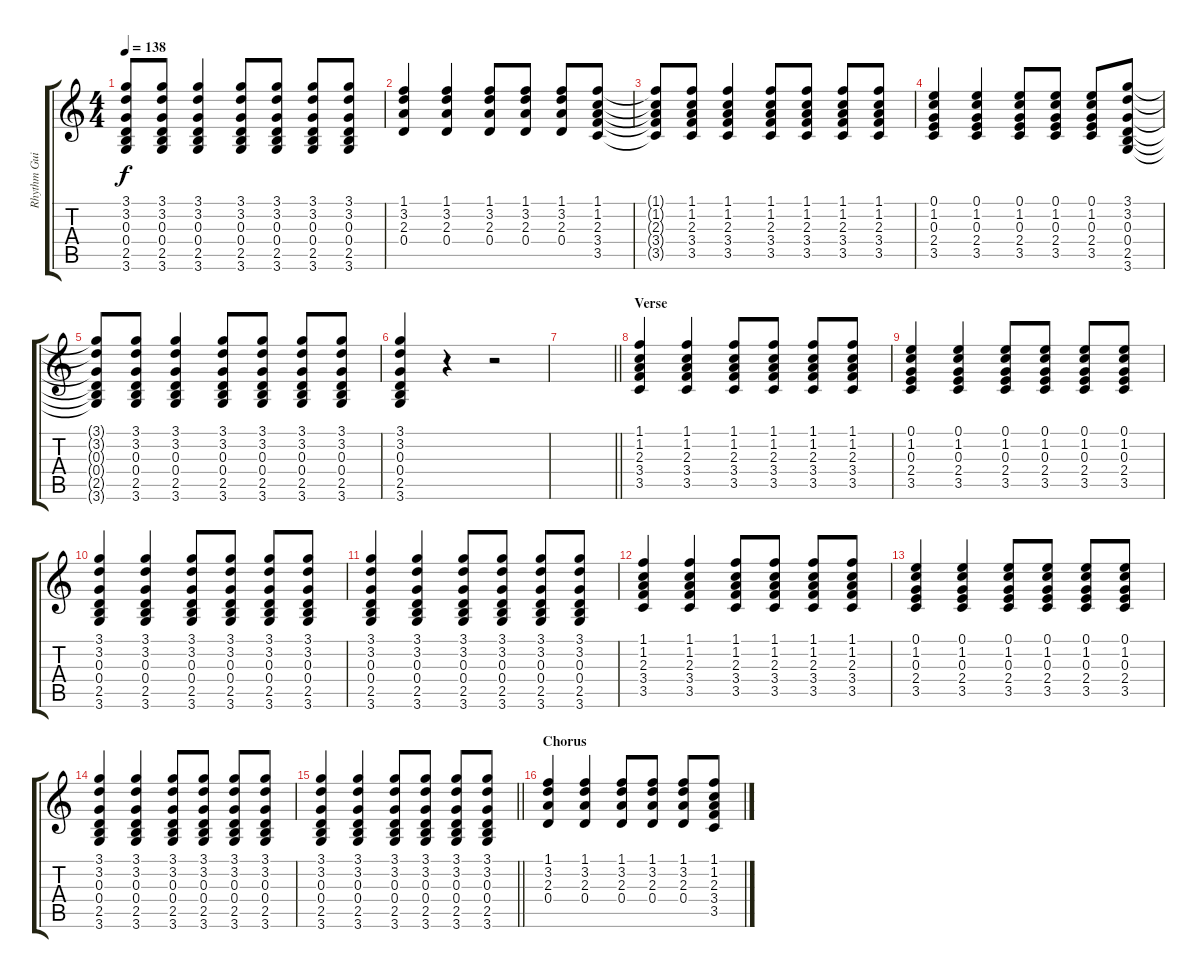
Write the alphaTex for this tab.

\track ("Rhythm Guitar" "Rhythm Gui") {instrument acousticguitarsteel}
\staff {score tabs}
\tuning (E4 B3 G3 D3 A2 E2) {hide}
\ts (4 4)
\tempo 138
\clef g2
\ks c
(3.1{t} 3.2{t} 0.3{t} 0.4{t} 2.5{t} 3.6{t}).8{dy f} (3.1 3.2 0.3 0.4 2.5 3.6).8 (3.1 3.2 0.3 0.4 2.5 3.6).4 (3.1 3.2 0.3 0.4 2.5 3.6).8 (3.1 3.2 0.3 0.4 2.5 3.6).8 (3.1 3.2 0.3 0.4 2.5 3.6).8 (3.1 3.2 0.3 0.4 2.5 3.6).8 |
(1.1 3.2 2.3 0.4).4 (1.1 3.2 2.3 0.4).4 (1.1 3.2 2.3 0.4).8 (1.1 3.2 2.3 0.4).8 (1.1 3.2 2.3 0.4).8 (1.1 1.2 2.3 3.4 3.5).8 |
(1.1{t} 1.2{t} 2.3{t} 3.4{t} 3.5{t}).8 (1.1 1.2 2.3 3.4 3.5).8 (1.1 1.2 2.3 3.4 3.5).4 (1.1 1.2 2.3 3.4 3.5).8 (1.1 1.2 2.3 3.4 3.5).8 (1.1 1.2 2.3 3.4 3.5).8 (1.1 1.2 2.3 3.4 3.5).8 |
(0.1 1.2 0.3 2.4 3.5).4 (0.1 1.2 0.3 2.4 3.5).4 (0.1 1.2 0.3 2.4 3.5).8 (0.1 1.2 0.3 2.4 3.5).8 (0.1 1.2 0.3 2.4 3.5).8 (3.1 3.2 0.3 0.4 2.5 3.6).8 |
(3.1{t} 3.2{t} 0.3{t} 0.4{t} 2.5{t} 3.6{t}).8 (3.1 3.2 0.3 0.4 2.5 3.6).8 (3.1 3.2 0.3 0.4 2.5 3.6).4 (3.1 3.2 0.3 0.4 2.5 3.6).8 (3.1 3.2 0.3 0.4 2.5 3.6).8 (3.1 3.2 0.3 0.4 2.5 3.6).8 (3.1 3.2 0.3 0.4 2.5 3.6).8 |
(3.1 3.2 0.3 0.4 2.5 3.6).4 r.4 r.2 |
\barLineRight lightlight
|
\section ("" "Verse")
(1.1 1.2 2.3 3.4 3.5).4 (1.1 1.2 2.3 3.4 3.5).4 (1.1 1.2 2.3 3.4 3.5).8 (1.1 1.2 2.3 3.4 3.5).8 (1.1 1.2 2.3 3.4 3.5).8 (1.1 1.2 2.3 3.4 3.5).8 |
(0.1 1.2 0.3 2.4 3.5).4 (0.1 1.2 0.3 2.4 3.5).4 (0.1 1.2 0.3 2.4 3.5).8 (0.1 1.2 0.3 2.4 3.5).8 (0.1 1.2 0.3 2.4 3.5).8 (0.1 1.2 0.3 2.4 3.5).8 |
(3.1 3.2 0.3 0.4 2.5 3.6).4 (3.1 3.2 0.3 0.4 2.5 3.6).4 (3.1 3.2 0.3 0.4 2.5 3.6).8 (3.1 3.2 0.3 0.4 2.5 3.6).8 (3.1 3.2 0.3 0.4 2.5 3.6).8 (3.1 3.2 0.3 0.4 2.5 3.6).8 |
(3.1 3.2 0.3 0.4 2.5 3.6).4 (3.1 3.2 0.3 0.4 2.5 3.6).4 (3.1 3.2 0.3 0.4 2.5 3.6).8 (3.1 3.2 0.3 0.4 2.5 3.6).8 (3.1 3.2 0.3 0.4 2.5 3.6).8 (3.1 3.2 0.3 0.4 2.5 3.6).8 |
(1.1 1.2 2.3 3.4 3.5).4 (1.1 1.2 2.3 3.4 3.5).4 (1.1 1.2 2.3 3.4 3.5).8 (1.1 1.2 2.3 3.4 3.5).8 (1.1 1.2 2.3 3.4 3.5).8 (1.1 1.2 2.3 3.4 3.5).8 |
(0.1 1.2 0.3 2.4 3.5).4 (0.1 1.2 0.3 2.4 3.5).4 (0.1 1.2 0.3 2.4 3.5).8 (0.1 1.2 0.3 2.4 3.5).8 (0.1 1.2 0.3 2.4 3.5).8 (0.1 1.2 0.3 2.4 3.5).8 |
(3.1 3.2 0.3 0.4 2.5 3.6).4 (3.1 3.2 0.3 0.4 2.5 3.6).4 (3.1 3.2 0.3 0.4 2.5 3.6).8 (3.1 3.2 0.3 0.4 2.5 3.6).8 (3.1 3.2 0.3 0.4 2.5 3.6).8 (3.1 3.2 0.3 0.4 2.5 3.6).8 |
\barLineRight lightlight
(3.1 3.2 0.3 0.4 2.5 3.6).4 (3.1 3.2 0.3 0.4 2.5 3.6).4 (3.1 3.2 0.3 0.4 2.5 3.6).8 (3.1 3.2 0.3 0.4 2.5 3.6).8 (3.1 3.2 0.3 0.4 2.5 3.6).8 (3.1 3.2 0.3 0.4 2.5 3.6).8 |
\section ("" "Chorus")
(1.1 3.2 2.3 0.4).4 (1.1 3.2 2.3 0.4).4 (1.1 3.2 2.3 0.4).8 (1.1 3.2 2.3 0.4).8 (1.1 3.2 2.3 0.4).8 (1.1 1.2 2.3 3.4 3.5).8
